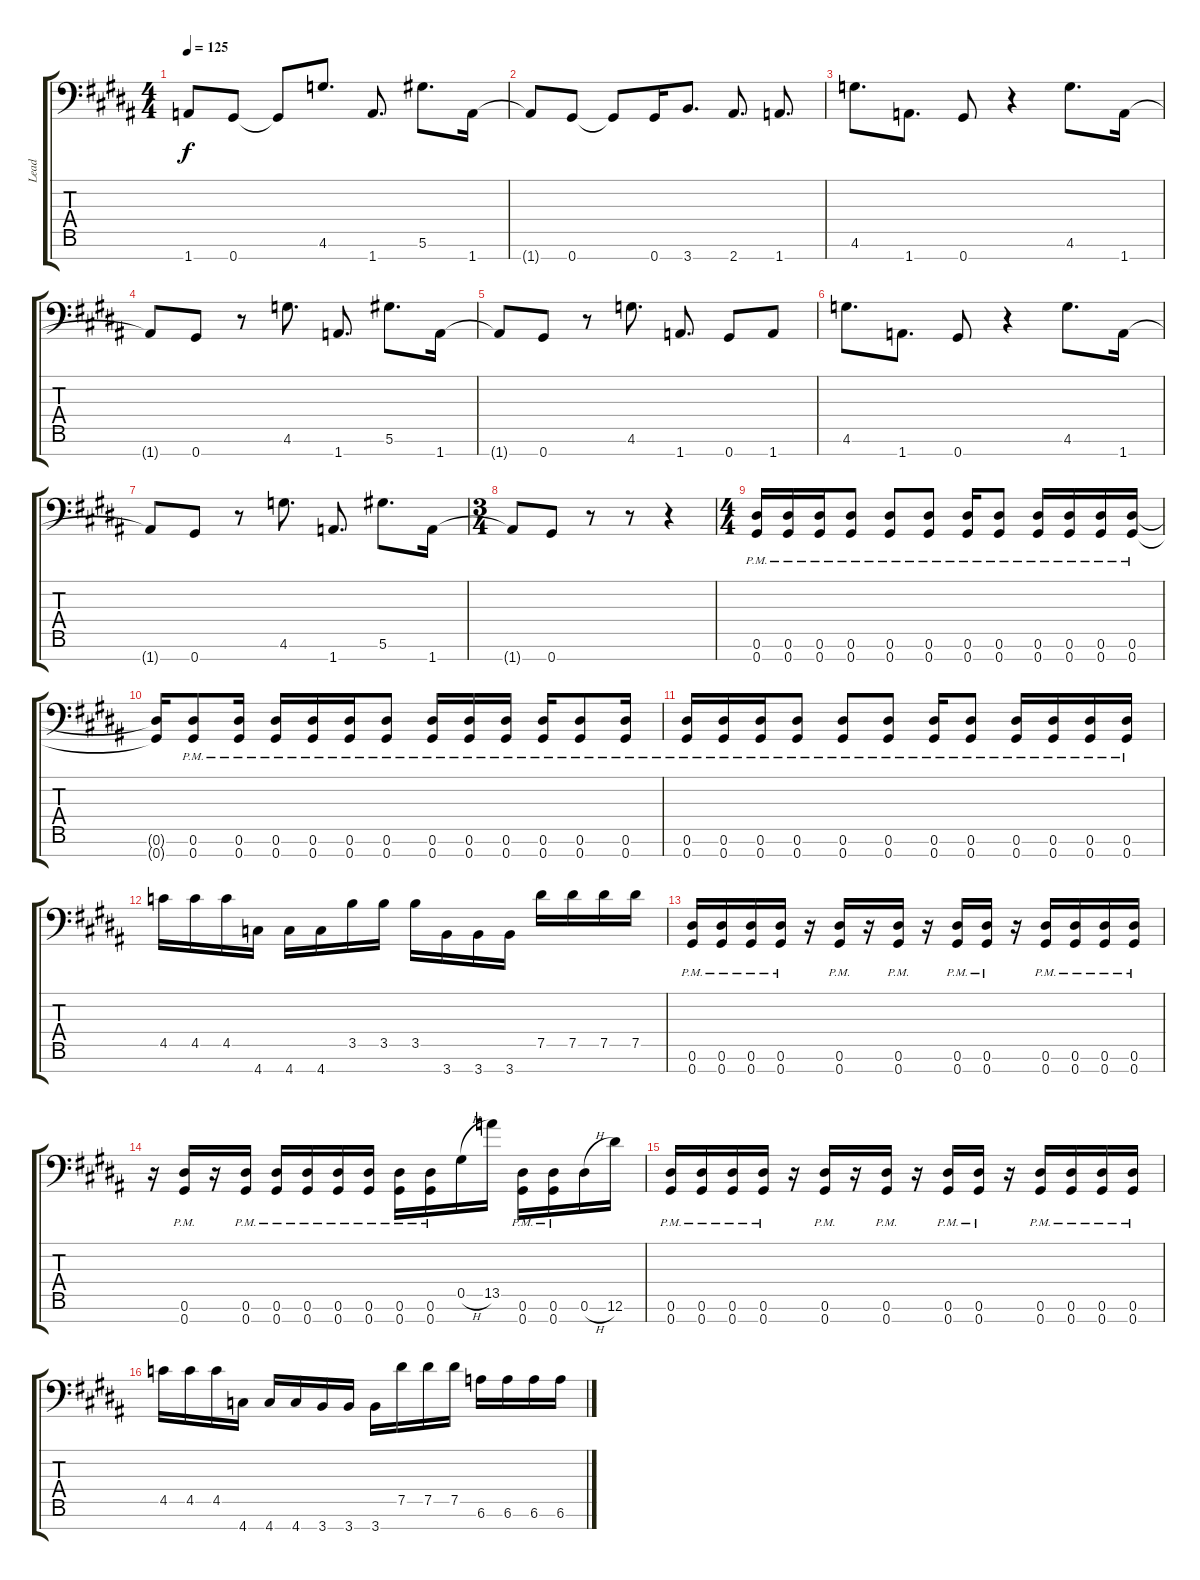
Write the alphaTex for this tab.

\track ("Lead" "Lead") {instrument distortionguitar}
\staff {score tabs}
\tuning (Eb4 Bb3 F3 Db3 Ab2 Eb2 Ab1) {hide}
\ts (4 4)
\tempo 125
\clef f4
\ks g#minor
1.7{t}.8{dy f} 0.7.8 0.7{t}.8 4.6.8{d} 1.7.8{d} 5.6.8{d} 1.7.16 |
1.7{t}.8 0.7.8 0.7{t}.8 0.7.16 3.7.8{d} 2.7.8{d} 1.7.8{d} |
4.6.8{d} 1.7.8{d} 0.7.8 r.4 4.6.8{d} 1.7.16 |
1.7{t}.8 0.7.8 r.8 4.6.8{d} 1.7.8{d} 5.6.8{d} 1.7.16 |
1.7{t}.8 0.7.8 r.8 4.6.8{d} 1.7.8{d} 0.7.8 1.7.8 |
4.6.8{d} 1.7.8{d} 0.7.8 r.4 4.6.8{d} 1.7.16 |
1.7{t}.8 0.7.8 r.8 4.6.8{d} 1.7.8{d} 5.6.8{d} 1.7.16 |
\ts (3 4)
1.7{t}.8 0.7.8 r.8 r.8 r.4 |
\ts (4 4)
(0.6{pm} 0.7{pm}).16 (0.6{pm} 0.7{pm}).16 (0.6{pm} 0.7{pm}).16 (0.6{pm} 0.7{pm}).8 (0.6{pm} 0.7{pm}).8 (0.6{pm} 0.7{pm}).8 (0.6{pm} 0.7{pm}).16 (0.6{pm} 0.7{pm}).8 (0.6{pm} 0.7{pm}).16 (0.6{pm} 0.7{pm}).16 (0.6{pm} 0.7{pm}).16 (0.6{pm} 0.7{pm}).16 |
(0.6{t} 0.7{t}).16 (0.6{pm} 0.7{pm}).8 (0.6{pm} 0.7{pm}).16 (0.6{pm} 0.7{pm}).16 (0.6{pm} 0.7{pm}).16 (0.6{pm} 0.7{pm}).16 (0.6{pm} 0.7{pm}).8 (0.6{pm} 0.7{pm}).16 (0.6{pm} 0.7{pm}).16 (0.6{pm} 0.7{pm}).16 (0.6{pm} 0.7{pm}).16 (0.6{pm} 0.7{pm}).8 (0.6{pm} 0.7{pm}).16 |
(0.6{pm} 0.7{pm}).16 (0.6{pm} 0.7{pm}).16 (0.6{pm} 0.7{pm}).16 (0.6{pm} 0.7{pm}).8 (0.6{pm} 0.7{pm}).8 (0.6{pm} 0.7{pm}).8 (0.6{pm} 0.7{pm}).16 (0.6{pm} 0.7{pm}).8 (0.6{pm} 0.7{pm}).16 (0.6{pm} 0.7{pm}).16 (0.6{pm} 0.7{pm}).16 (0.6{pm} 0.7{pm}).16 |
4.5.16 4.5.16 4.5.16 4.7.16 4.7.16 4.7.16 3.5.16 3.5.16 3.5.16 3.7.16 3.7.16 3.7.16 7.5.16 7.5.16 7.5.16 7.5.16 |
(0.6{pm} 0.7{pm}).16 (0.6{pm} 0.7{pm}).16 (0.6{pm} 0.7{pm}).16 (0.6{pm} 0.7{pm}).16 r.16 (0.6{pm} 0.7{pm}).16 r.16 (0.6{pm} 0.7{pm}).16 r.16 (0.6{pm} 0.7{pm}).16 (0.6{pm} 0.7{pm}).16 r.16 (0.6{pm} 0.7{pm}).16 (0.6{pm} 0.7{pm}).16 (0.6{pm} 0.7{pm}).16 (0.6{pm} 0.7{pm}).16 |
r.16 (0.6{pm} 0.7{pm}).16 r.16 (0.6{pm} 0.7{pm}).16 (0.6{pm} 0.7{pm}).16 (0.6{pm} 0.7{pm}).16 (0.6{pm} 0.7{pm}).16 (0.6{pm} 0.7{pm}).16 (0.6{pm} 0.7{pm}).16 (0.6{pm} 0.7{pm}).16 0.5{h}.16 13.5.16 (0.6{pm} 0.7{pm}).16 (0.6{pm} 0.7{pm}).16 0.6{h}.16 12.6.16 |
(0.6{pm} 0.7{pm}).16 (0.6{pm} 0.7{pm}).16 (0.6{pm} 0.7{pm}).16 (0.6{pm} 0.7{pm}).16 r.16 (0.6{pm} 0.7{pm}).16 r.16 (0.6{pm} 0.7{pm}).16 r.16 (0.6{pm} 0.7{pm}).16 (0.6{pm} 0.7{pm}).16 r.16 (0.6{pm} 0.7{pm}).16 (0.6{pm} 0.7{pm}).16 (0.6{pm} 0.7{pm}).16 (0.6{pm} 0.7{pm}).16 |
4.5.16 4.5.16 4.5.16 4.7.16 4.7.16 4.7.16 3.7.16 3.7.16 3.7.16 7.5.16 7.5.16 7.5.16 6.6.16 6.6.16 6.6.16 6.6.16
